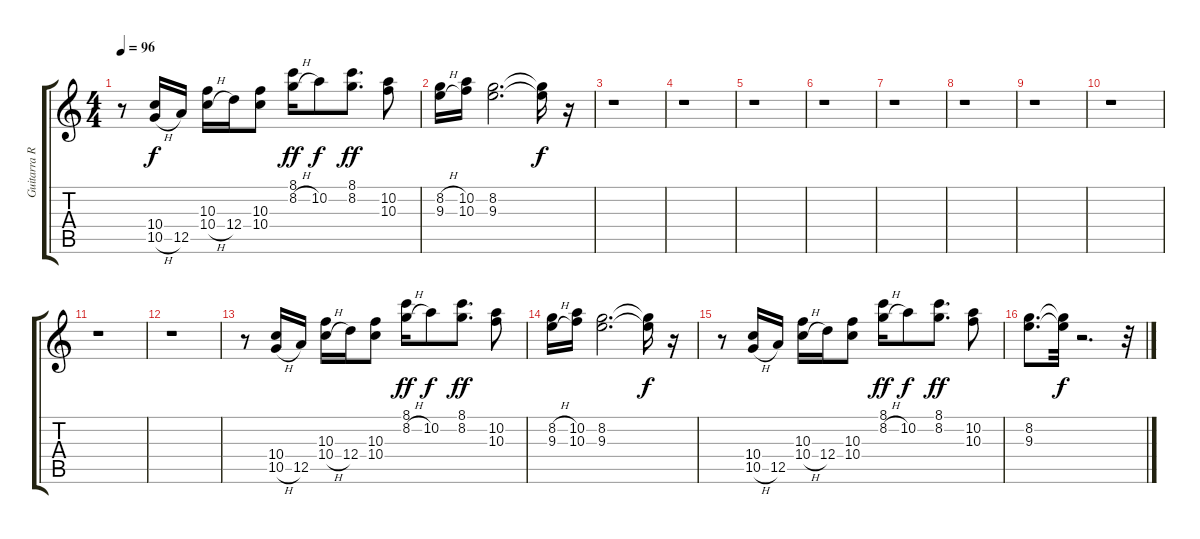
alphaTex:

\track ("Guitarra Riff" "Guitarra R") {instrument overdrivenguitar}
\staff {score tabs}
\tuning (E4 B3 G3 D3 A2 E2) {hide}
\ts (4 4)
\tempo 96
\clef g2
\ks c
r.8{dy f} (10.4 10.5{h}).16 12.5.16 (10.3 10.4{h}).16 12.4.16 (10.3 10.4).8 (8.1 8.2{h}).16{dy ff} 10.2.8{dy f} (8.1 8.2).8{d dy ff} (10.2 10.3).8 |
(8.2{h} 9.3{h}).16 (10.2 10.3).16 (8.2 9.3).2{d} (8.2{t} 9.3{t}).16{dy f} r.16 |
r.1 |
r.1 |
r.1 |
r.1 |
r.1 |
r.1 |
r.1 |
r.1 |
r.1 |
r.1 |
r.8 (10.4 10.5{h}).16 12.5.16 (10.3 10.4{h}).16 12.4.16 (10.3 10.4).8 (8.1 8.2{h}).16{dy ff} 10.2.8{dy f} (8.1 8.2).8{d dy ff} (10.2 10.3).8 |
(8.2{h} 9.3{h}).16 (10.2 10.3).16 (8.2 9.3).2{d} (8.2{t} 9.3{t}).16{dy f} r.16 |
r.8 (10.4 10.5{h}).16 12.5.16 (10.3 10.4{h}).16 12.4.16 (10.3 10.4).8 (8.1 8.2{h}).16{dy ff} 10.2.8{dy f} (8.1 8.2).8{d dy ff} (10.2 10.3).8 |
(8.2 9.3).8{d} (8.2{t} 9.3{t}).32{dy f} r.2{d} r.32
